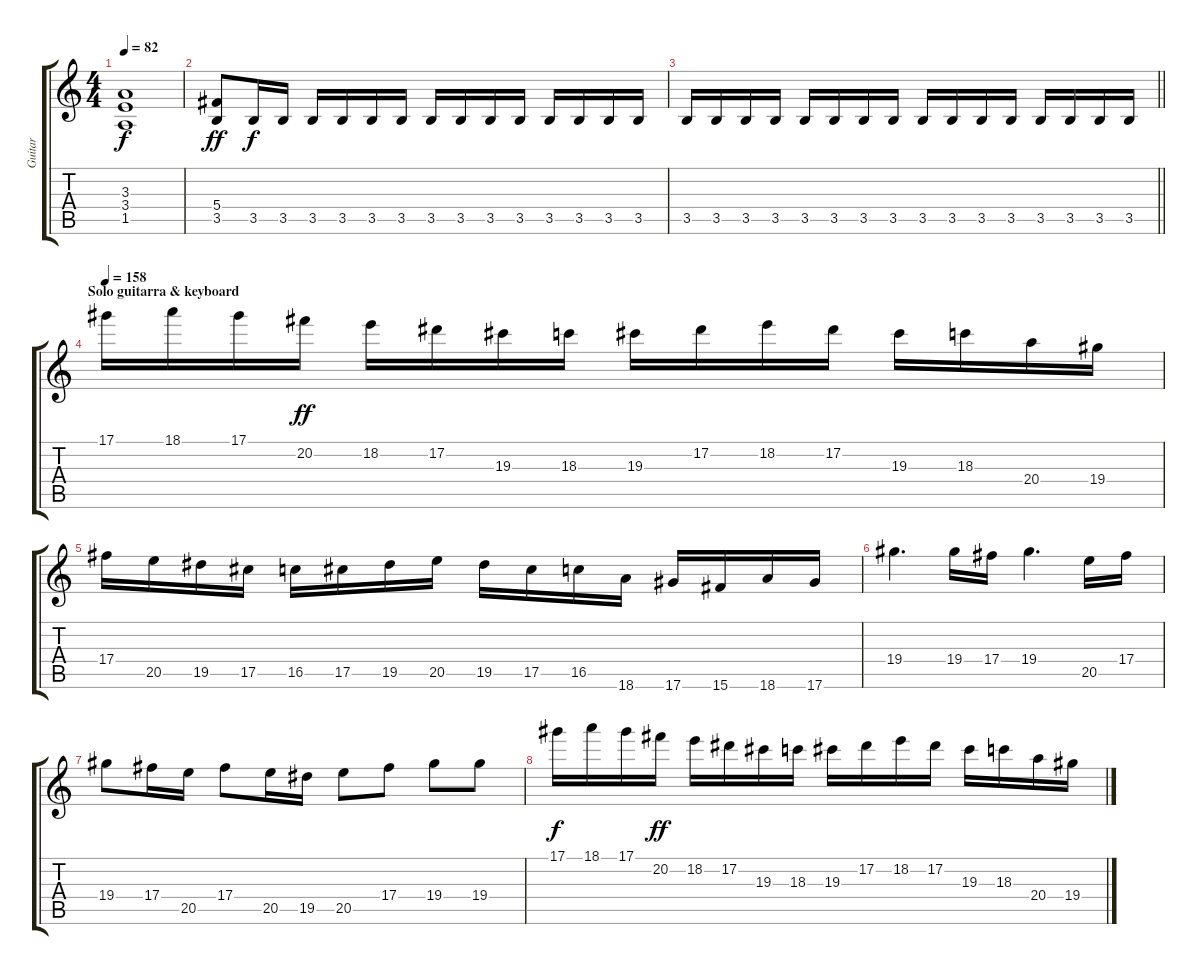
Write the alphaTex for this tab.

\track ("Guitar" "Guitar") {instrument overdrivenguitar}
\staff {score tabs}
\tuning (Eb4 Bb3 Gb3 Db3 Ab2 Eb2) {hide}
\ts (4 4)
\tempo 82
\clef g2
\ks c
(3.3 3.4 1.5).1{dy f} |
(5.4 3.5).8{dy ff} 3.5.16{dy f} 3.5.16 3.5.16 3.5.16 3.5.16 3.5.16 3.5.16 3.5.16 3.5.16 3.5.16 3.5.16 3.5.16 3.5.16 3.5.16 |
\barLineRight lightlight
3.5.16 3.5.16 3.5.16 3.5.16 3.5.16 3.5.16 3.5.16 3.5.16 3.5.16 3.5.16 3.5.16 3.5.16 3.5.16 3.5.16 3.5.16 3.5.16 |
\section ("" "Solo guitarra & keyboard")
\tempo 158
17.1.16{volume 16 balance 3} 18.1.16 17.1.16 20.2.16{dy ff} 18.2.16 17.2.16 19.3.16 18.3.16 19.3.16 17.2.16 18.2.16 17.2.16 19.3.16 18.3.16 20.4.16 19.4.16 |
17.4.16 20.5.16 19.5.16 17.5.16 16.5.16 17.5.16 19.5.16 20.5.16 19.5.16 17.5.16 16.5.16 18.6.16 17.6.16 15.6.16 18.6.16 17.6.16 |
19.4.4{d} 19.4.16 17.4.16 19.4.4{d} 20.5.16 17.4.16 |
19.4.8 17.4.16 20.5.16 17.4.8 20.5.16 19.5.16 20.5.8 17.4.8 19.4.8 19.4.8 |
17.1.16{dy f} 18.1.16 17.1.16 20.2.16{dy ff} 18.2.16 17.2.16 19.3.16 18.3.16 19.3.16 17.2.16 18.2.16 17.2.16 19.3.16 18.3.16 20.4.16 19.4.16
